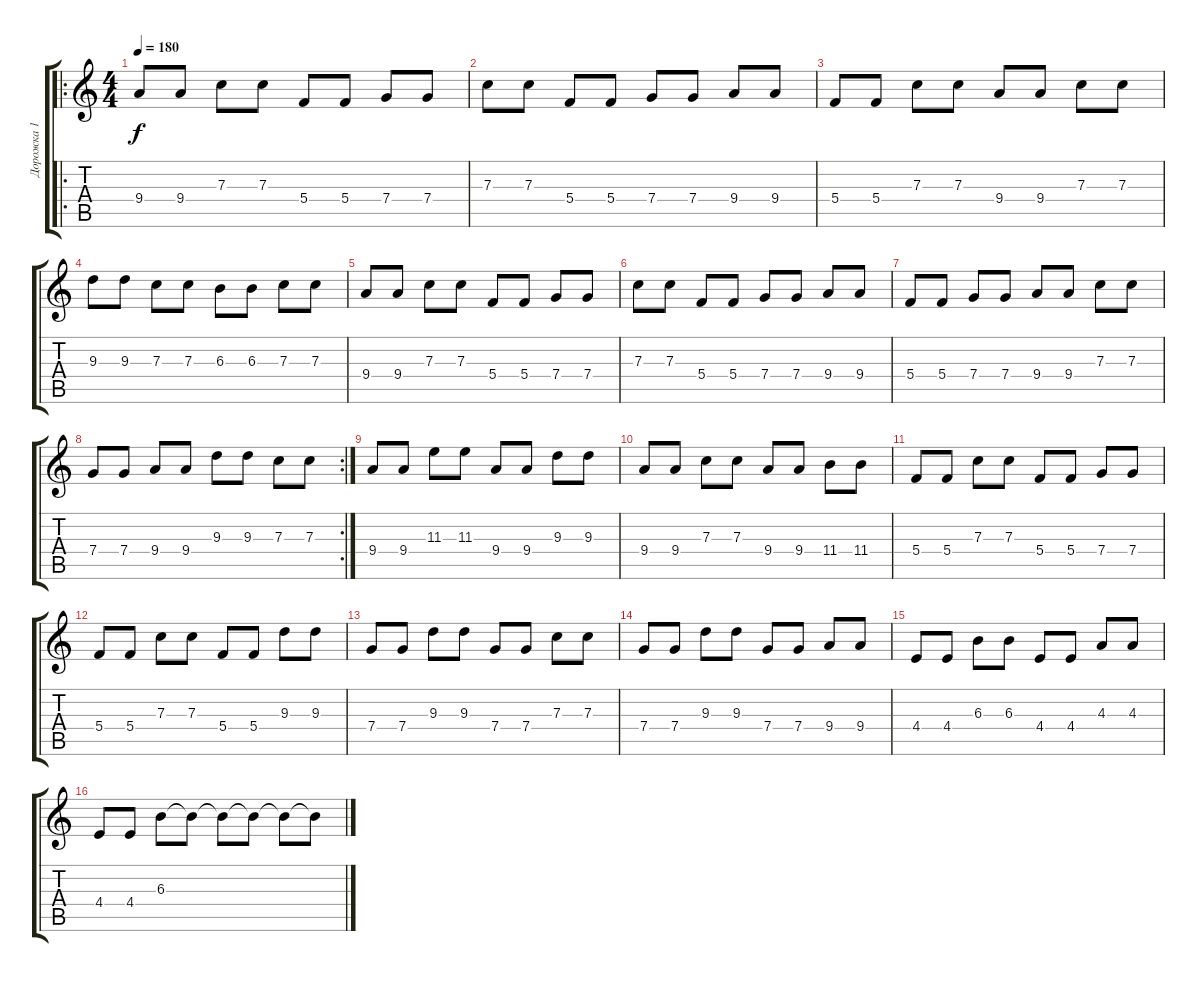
\track ("Дорожка 1" "Дорожка 1") {instrument overdrivenguitar}
\staff {score tabs}
\tuning (D4 A3 F3 C3 G2 D2) {hide}
\ro
\ts (4 4)
\tempo 180
\clef g2
\ks c
9.4.8{dy f} 9.4.8 7.3.8 7.3.8 5.4.8 5.4.8 7.4.8 7.4.8 |
7.3.8 7.3.8 5.4.8 5.4.8 7.4.8 7.4.8 9.4.8 9.4.8 |
5.4.8 5.4.8 7.3.8 7.3.8 9.4.8 9.4.8 7.3.8 7.3.8 |
9.3.8 9.3.8 7.3.8 7.3.8 6.3.8 6.3.8 7.3.8 7.3.8 |
9.4.8 9.4.8 7.3.8 7.3.8 5.4.8 5.4.8 7.4.8 7.4.8 |
7.3.8 7.3.8 5.4.8 5.4.8 7.4.8 7.4.8 9.4.8 9.4.8 |
5.4.8 5.4.8 7.4.8 7.4.8 9.4.8 9.4.8 7.3.8 7.3.8 |
\rc 2
7.4.8 7.4.8 9.4.8 9.4.8 9.3.8 9.3.8 7.3.8 7.3.8 |
9.4.8 9.4.8 11.3.8 11.3.8 9.4.8 9.4.8 9.3.8 9.3.8 |
9.4.8 9.4.8 7.3.8 7.3.8 9.4.8 9.4.8 11.4.8 11.4.8 |
5.4.8 5.4.8 7.3.8 7.3.8 5.4.8 5.4.8 7.4.8 7.4.8 |
5.4.8 5.4.8 7.3.8 7.3.8 5.4.8 5.4.8 9.3.8 9.3.8 |
7.4.8 7.4.8 9.3.8 9.3.8 7.4.8 7.4.8 7.3.8 7.3.8 |
7.4.8 7.4.8 9.3.8 9.3.8 7.4.8 7.4.8 9.4.8 9.4.8 |
4.4.8 4.4.8 6.3.8 6.3.8 4.4.8 4.4.8 4.3.8 4.3.8 |
4.4.8 4.4.8 6.3.8 6.3{t}.8 6.3{t}.8 6.3{t}.8 6.3{t}.8 6.3{t}.8
